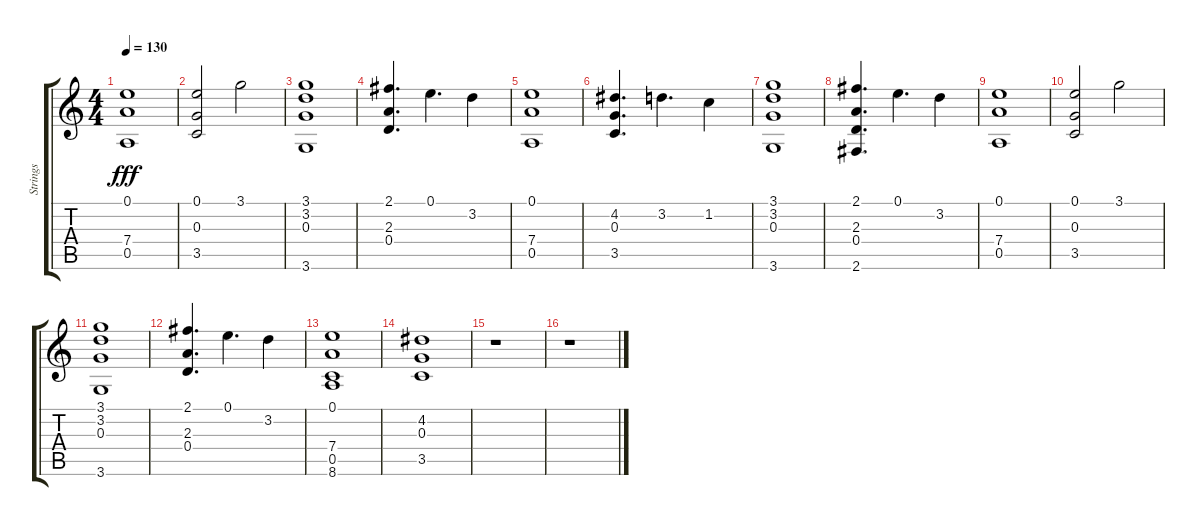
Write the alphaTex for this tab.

\track ("Strings" "Strings") {instrument electricguitarjazz}
\staff {score tabs}
\tuning (E4 B3 G3 D3 A2 E2) {hide}
\ts (4 4)
\tempo 130
\clef g2
\ks c
(0.1 7.4 0.5).1{dy fff} |
(0.1 0.3 3.5).2 3.1.2 |
(3.1 3.2 0.3 3.6).1 |
(2.1 2.3 0.4).4{d} 0.1.4{d} 3.2.4 |
(0.1 7.4 0.5).1 |
(4.2 0.3 3.5).4{d} 3.2.4{d} 1.2.4 |
(3.1 3.2 0.3 3.6).1 |
(2.1 2.3 0.4 2.6).4{d} 0.1.4{d} 3.2.4 |
(0.1 7.4 0.5).1 |
(0.1 0.3 3.5).2 3.1.2 |
(3.1 3.2 0.3 3.6).1 |
(2.1 2.3 0.4).4{d} 0.1.4{d} 3.2.4 |
(0.1 7.4 0.5 8.6).1 |
(4.2 0.3 3.5).1 |
r.1 |
r.1
